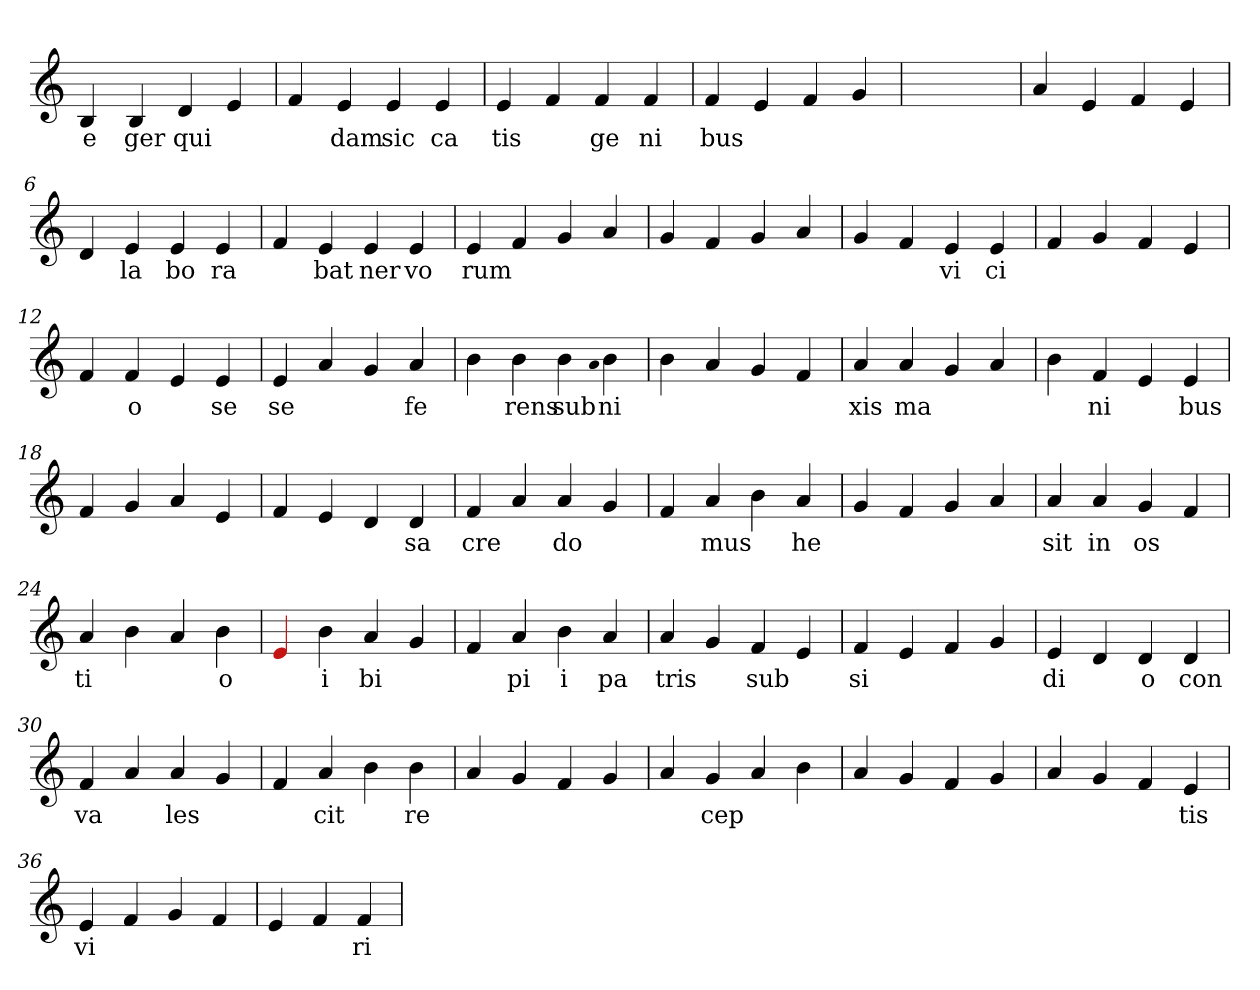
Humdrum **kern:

**kern	**text
*part1	*part1
*staff1	*staff1
*clefG2	*
=1	=1
4B	e
4B	ger
4d	qui
4e	.
=2	=2
4f	.
4e	dam
4e	sic
4e	ca
=3	=3
4e	tis
4f	.
4f	ge
4f	ni
=4	=4
4f	bus
4e	.
4f	.
4g	.
=5	=5
1ryy	.
=5	=5
4a	.
4e	.
4f	.
4e	.
=6	=6
4d	.
4e	la
4e	bo
4e	ra
=7	=7
4f	.
4e	bat
4e	ner
4e	vo
=8	=8
4e	rum
4f	.
4g	.
4a	.
=9	=9
4g	.
4f	.
4g	.
4a	.
=10	=10
4g	.
4f	.
4e	vi
4e	ci
=11	=11
4f	.
4g	.
4f	.
4e	.
=12	=12
4f	.
4f	o
4e	.
4e	se
=13	=13
4e	se
4a	.
4g	.
4a	fe
=14	=14
4b	.
4b	rens
4b	sub
qqa	.
4b	ni
=15	=15
4b	.
4a	.
4g	.
4f	.
=16	=16
4a	xis
4a	ma
4g	.
4a	.
=17	=17
4b	.
4f	ni
4e	.
4e	bus
=18	=18
4f	.
4g	.
4a	.
4e	.
=19	=19
4f	.
4e	.
4d	.
4d	sa
=20	=20
4f	cre
4a	.
4a	do
4g	.
=21	=21
4f	.
4a	mus
4b	.
4a	he
=22	=22
4g	.
4f	.
4g	.
4a	.
=23	=23
4a	sit
4a	in
4g	os
4f	.
=24	=24
4a	ti
4b	.
4a	.
4b	o
=25	=25
4Re	.
4b	i
4a	bi
4g	.
=26	=26
4f	.
4a	pi
4b	i
4a	pa
=27	=27
4a	tris
4g	.
4f	sub
4e	.
=28	=28
4f	si
4e	.
4f	.
4g	.
=29	=29
4e	di
4d	.
4d	o
4d	con
=30	=30
4f	va
4a	.
4a	les
4g	.
=31	=31
4f	.
4a	cit
4b	.
4b	re
=32	=32
4a	.
4g	.
4f	.
4g	.
=33	=33
4a	.
4g	cep
4a	.
4b	.
=34	=34
4a	.
4g	.
4f	.
4g	.
=35	=35
4a	.
4g	.
4f	.
4e	tis
=36	=36
4e	vi
4f	.
4g	.
4f	.
=37	=37
4e	.
4f	.
4f	ri
=	=
*-	*-
